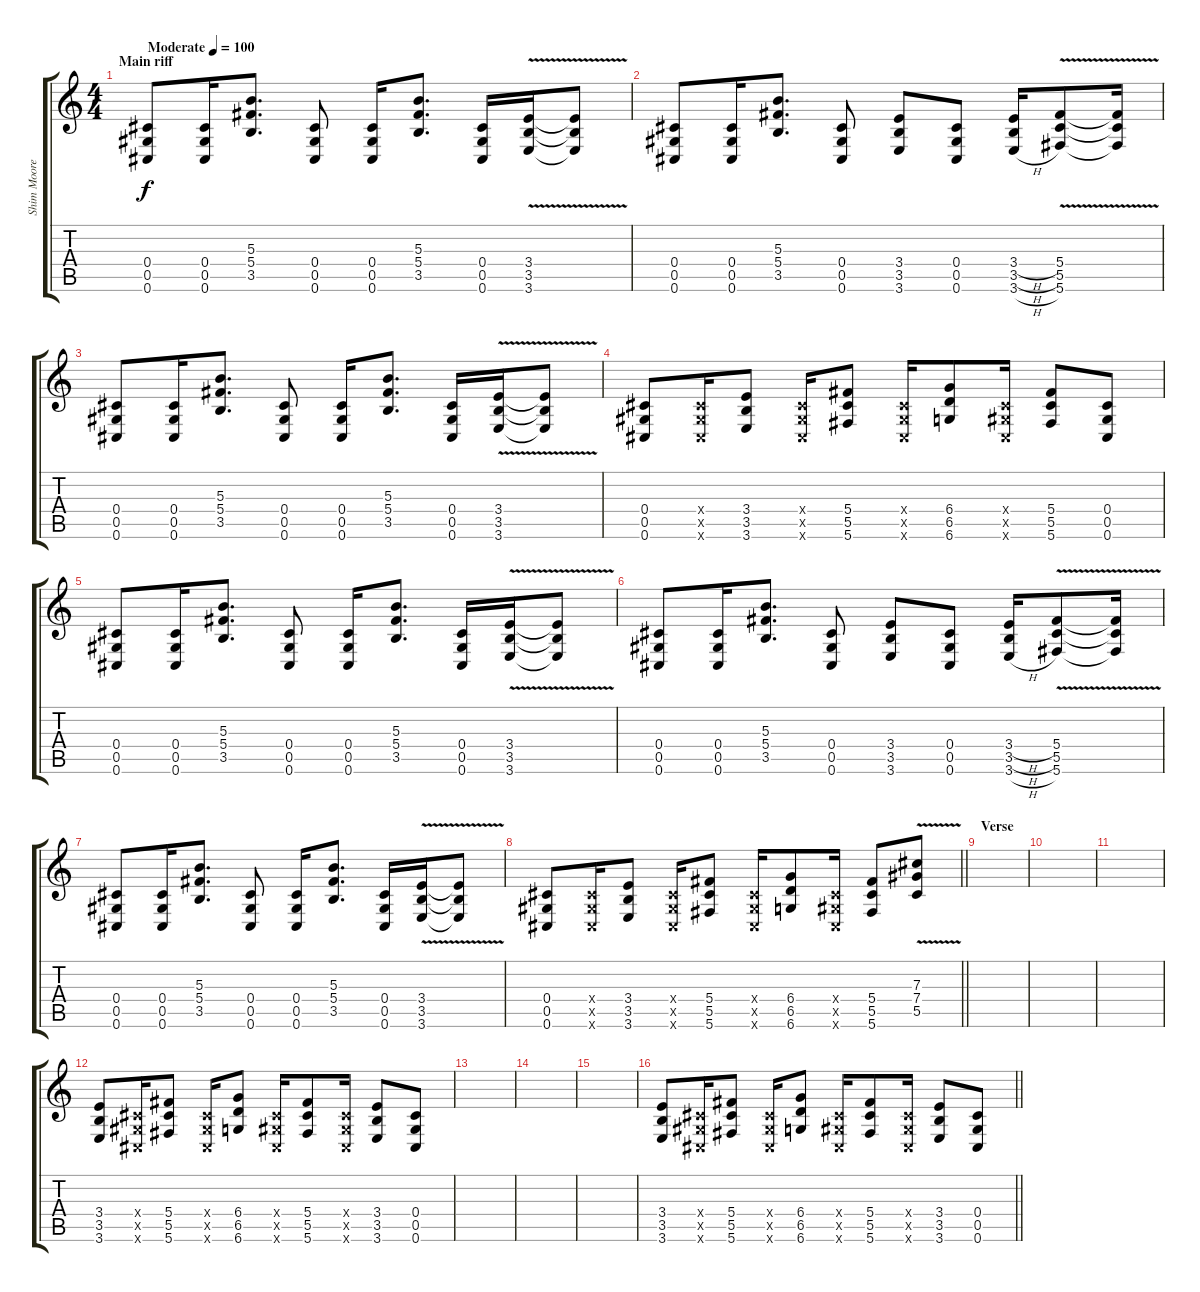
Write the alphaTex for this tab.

\track ("Shim Moore" "Shim Moore") {instrument distortionguitar}
\staff {score tabs}
\tuning (Eb4 Bb3 Gb3 Db3 Ab2 Db2) {hide}
\ts (4 4)
\section ("" "Main riff")
\tempo (100 "Moderate")
\clef g2
\ks c
(0.4 0.5 0.6).8{dy f volume 2 instrument distortionguitar} (0.4 0.5 0.6).16{volume 13} (5.3 5.4 3.5).8{d} (0.4 0.5 0.6).8 (0.4 0.5 0.6).16 (5.3 5.4 3.5).8{d} (0.4 0.5 0.6).16 (3.4{v} 3.5{v} 3.6{v}).16 (3.4{t} 3.5{t} 3.6{t}).8 |
(0.4 0.5 0.6).8 (0.4 0.5 0.6).16 (5.3 5.4 3.5).8{d} (0.4 0.5 0.6).8 (3.4 3.5 3.6).8 (0.4 0.5 0.6).8 (3.4{h} 3.5{h} 3.6{h}).16 (5.4{v} 5.5{v} 5.6{v}).8 (5.4{t} 5.5{t} 5.6{t}).16 |
(0.4 0.5 0.6).8 (0.4 0.5 0.6).16 (5.3 5.4 3.5).8{d} (0.4 0.5 0.6).8 (0.4 0.5 0.6).16 (5.3 5.4 3.5).8{d} (0.4 0.5 0.6).16 (3.4{v} 3.5{v} 3.6{v}).16 (3.4{t} 3.5{t} 3.6{t}).8 |
(0.4 0.5 0.6).8 (0.4{x} 0.5{x} 0.6{x}).16 (3.4 3.5 3.6).8 (0.4{x} 0.5{x} 0.6{x}).16 (5.4 5.5 5.6).8 (0.4{x} 0.5{x} 0.6{x}).16 (6.4 6.5 6.6).8 (0.4{x} 0.5{x} 0.6{x}).16 (5.4 5.5 5.6).8 (0.4 0.5 0.6).8 |
(0.4 0.5 0.6).8 (0.4 0.5 0.6).16 (5.3 5.4 3.5).8{d} (0.4 0.5 0.6).8 (0.4 0.5 0.6).16 (5.3 5.4 3.5).8{d} (0.4 0.5 0.6).16 (3.4{v} 3.5{v} 3.6{v}).16 (3.4{t} 3.5{t} 3.6{t}).8 |
(0.4 0.5 0.6).8 (0.4 0.5 0.6).16 (5.3 5.4 3.5).8{d} (0.4 0.5 0.6).8 (3.4 3.5 3.6).8 (0.4 0.5 0.6).8 (3.4{h} 3.5{h} 3.6{h}).16 (5.4{v} 5.5{v} 5.6{v}).8 (5.4{t} 5.5{t} 5.6{t}).16 |
(0.4 0.5 0.6).8 (0.4 0.5 0.6).16 (5.3 5.4 3.5).8{d} (0.4 0.5 0.6).8 (0.4 0.5 0.6).16 (5.3 5.4 3.5).8{d} (0.4 0.5 0.6).16 (3.4{v} 3.5{v} 3.6{v}).16 (3.4{t} 3.5{t} 3.6{t}).8 |
\barLineRight lightlight
(0.4 0.5 0.6).8 (0.4{x} 0.5{x} 0.6{x}).16 (3.4 3.5 3.6).8 (0.4{x} 0.5{x} 0.6{x}).16 (5.4 5.5 5.6).8 (0.4{x} 0.5{x} 0.6{x}).16 (6.4 6.5 6.6).8 (0.4{x} 0.5{x} 0.6{x}).16 (5.4 5.5 5.6).8 (7.3 7.4{v} 5.5).8 |
\section ("" "Verse")
|
|
|
(3.4 3.5 3.6).8 (0.4{x} 0.5{x} 0.6{x}).16 (5.4 5.5 5.6).8 (0.4{x} 0.5{x} 0.6{x}).16 (6.4 6.5 6.6).8 (0.4{x} 0.5{x} 0.6{x}).16 (5.4 5.5 5.6).8 (0.4{x} 0.5{x} 0.6{x}).16 (3.4 3.5 3.6).8 (0.4 0.5 0.6).8 |
|
|
|
\barLineRight lightlight
(3.4 3.5 3.6).8 (0.4{x} 0.5{x} 0.6{x}).16 (5.4 5.5 5.6).8 (0.4{x} 0.5{x} 0.6{x}).16 (6.4 6.5 6.6).8 (0.4{x} 0.5{x} 0.6{x}).16 (5.4 5.5 5.6).8 (0.4{x} 0.5{x} 0.6{x}).16 (3.4 3.5 3.6).8 (0.4 0.5 0.6).8
